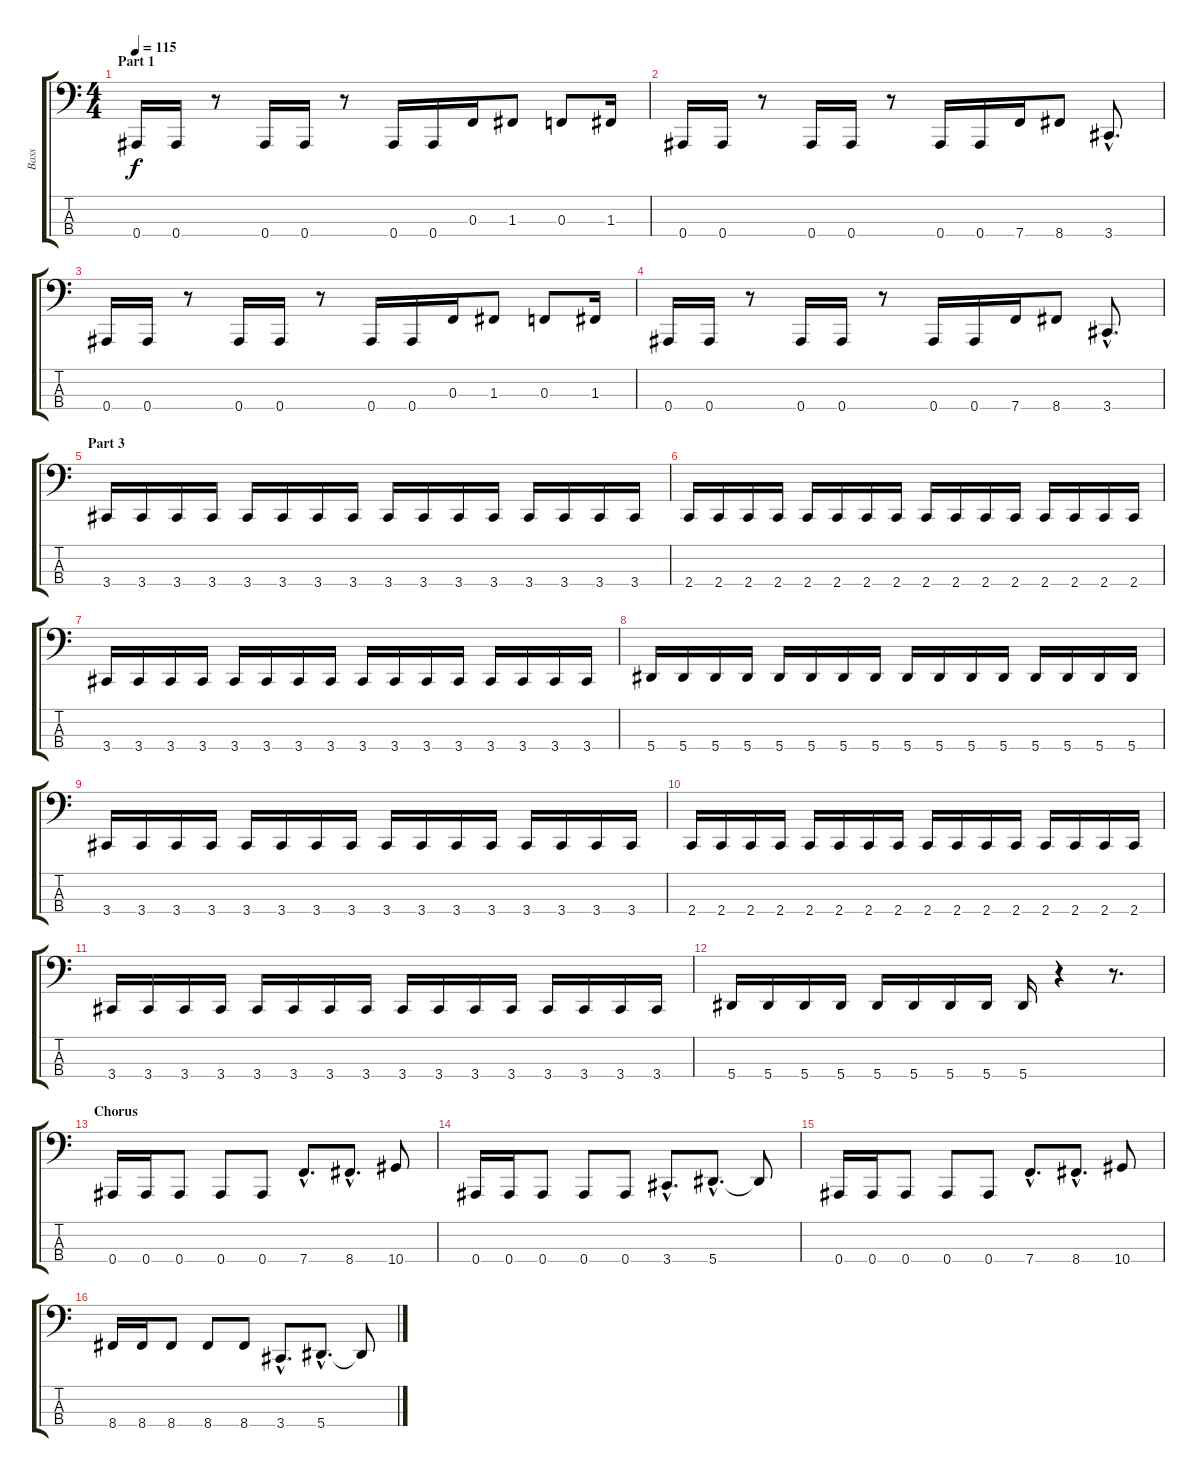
\track ("Bass" "Bass") {instrument electricbassfinger}
\staff {score tabs}
\tuning (Eb2 Bb1 F1 Bb0) {hide}
\ts (4 4)
\section ("" "Part 1")
\tempo 115
\clef f4
\ks c
0.4.16{dy f} 0.4.16 r.8 0.4.16 0.4.16 r.8 0.4.16 0.4.16 0.3.16 1.3.8 0.3.8 1.3.16 |
0.4.16 0.4.16 r.8 0.4.16 0.4.16 r.8 0.4.16 0.4.16 7.4.16 8.4.8 3.4{hac}.8{d} |
0.4.16 0.4.16 r.8 0.4.16 0.4.16 r.8 0.4.16 0.4.16 0.3.16 1.3.8 0.3.8 1.3.16 |
0.4.16 0.4.16 r.8 0.4.16 0.4.16 r.8 0.4.16 0.4.16 7.4.16 8.4.8 3.4{hac}.8{d} |
\section ("" "Part 3")
3.4.16 3.4.16 3.4.16 3.4.16 3.4.16 3.4.16 3.4.16 3.4.16 3.4.16 3.4.16 3.4.16 3.4.16 3.4.16 3.4.16 3.4.16 3.4.16 |
2.4.16 2.4.16 2.4.16 2.4.16 2.4.16 2.4.16 2.4.16 2.4.16 2.4.16 2.4.16 2.4.16 2.4.16 2.4.16 2.4.16 2.4.16 2.4.16 |
3.4.16 3.4.16 3.4.16 3.4.16 3.4.16 3.4.16 3.4.16 3.4.16 3.4.16 3.4.16 3.4.16 3.4.16 3.4.16 3.4.16 3.4.16 3.4.16 |
5.4.16 5.4.16 5.4.16 5.4.16 5.4.16 5.4.16 5.4.16 5.4.16 5.4.16 5.4.16 5.4.16 5.4.16 5.4.16 5.4.16 5.4.16 5.4.16 |
3.4.16 3.4.16 3.4.16 3.4.16 3.4.16 3.4.16 3.4.16 3.4.16 3.4.16 3.4.16 3.4.16 3.4.16 3.4.16 3.4.16 3.4.16 3.4.16 |
2.4.16 2.4.16 2.4.16 2.4.16 2.4.16 2.4.16 2.4.16 2.4.16 2.4.16 2.4.16 2.4.16 2.4.16 2.4.16 2.4.16 2.4.16 2.4.16 |
3.4.16 3.4.16 3.4.16 3.4.16 3.4.16 3.4.16 3.4.16 3.4.16 3.4.16 3.4.16 3.4.16 3.4.16 3.4.16 3.4.16 3.4.16 3.4.16 |
5.4.16 5.4.16 5.4.16 5.4.16 5.4.16 5.4.16 5.4.16 5.4.16 5.4.16 r.4 r.8{d} |
\section ("" "Chorus")
0.4.16 0.4.16 0.4.8 0.4.8 0.4.8 7.4{hac}.8{d} 8.4{hac}.8{d} 10.4.8 |
0.4.16 0.4.16 0.4.8 0.4.8 0.4.8 3.4{hac}.8{d} 5.4{hac}.8{d} 5.4{t}.8 |
0.4.16 0.4.16 0.4.8 0.4.8 0.4.8 7.4{hac}.8{d} 8.4{hac}.8{d} 10.4.8 |
8.4.16 8.4.16 8.4.8 8.4.8 8.4.8 3.4{hac}.8{d} 5.4{hac}.8{d} 5.4{t}.8
